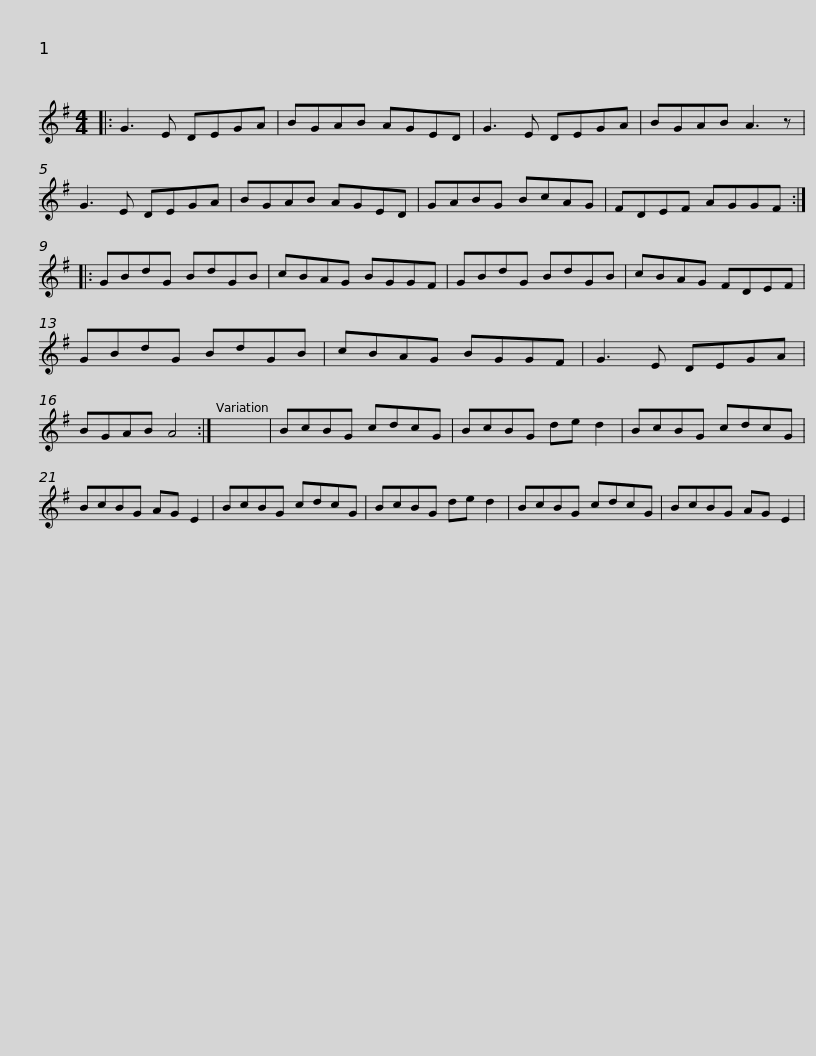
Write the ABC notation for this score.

X:1
L:1/8
M:4/4
I:linebreak $
K:G
V:1 treble
V:1
|: G3 E DEGA | BGAB AGED | G3 E DEGA | BGAB A3 z | G3 E DEGA | %5
 BGAB AGED |$ GABG BcAG | FDEF AGGF :: GBdG BdGB | cBAG BGGF | %10
 GBdG BdGB |$ cBAG FDEF | GBdG BdGB | cBAG BGGF | G3 E DEGA | %15
 BGAB A4 :| x8 |$ BcBG cdcG | BcBG de d2 | BcBG cdcG | %20
 BcBG AG E2 | BcBG cdcG | BcBG de d2 |$ BcBG cdcG | BcBG AG E2 | %25
